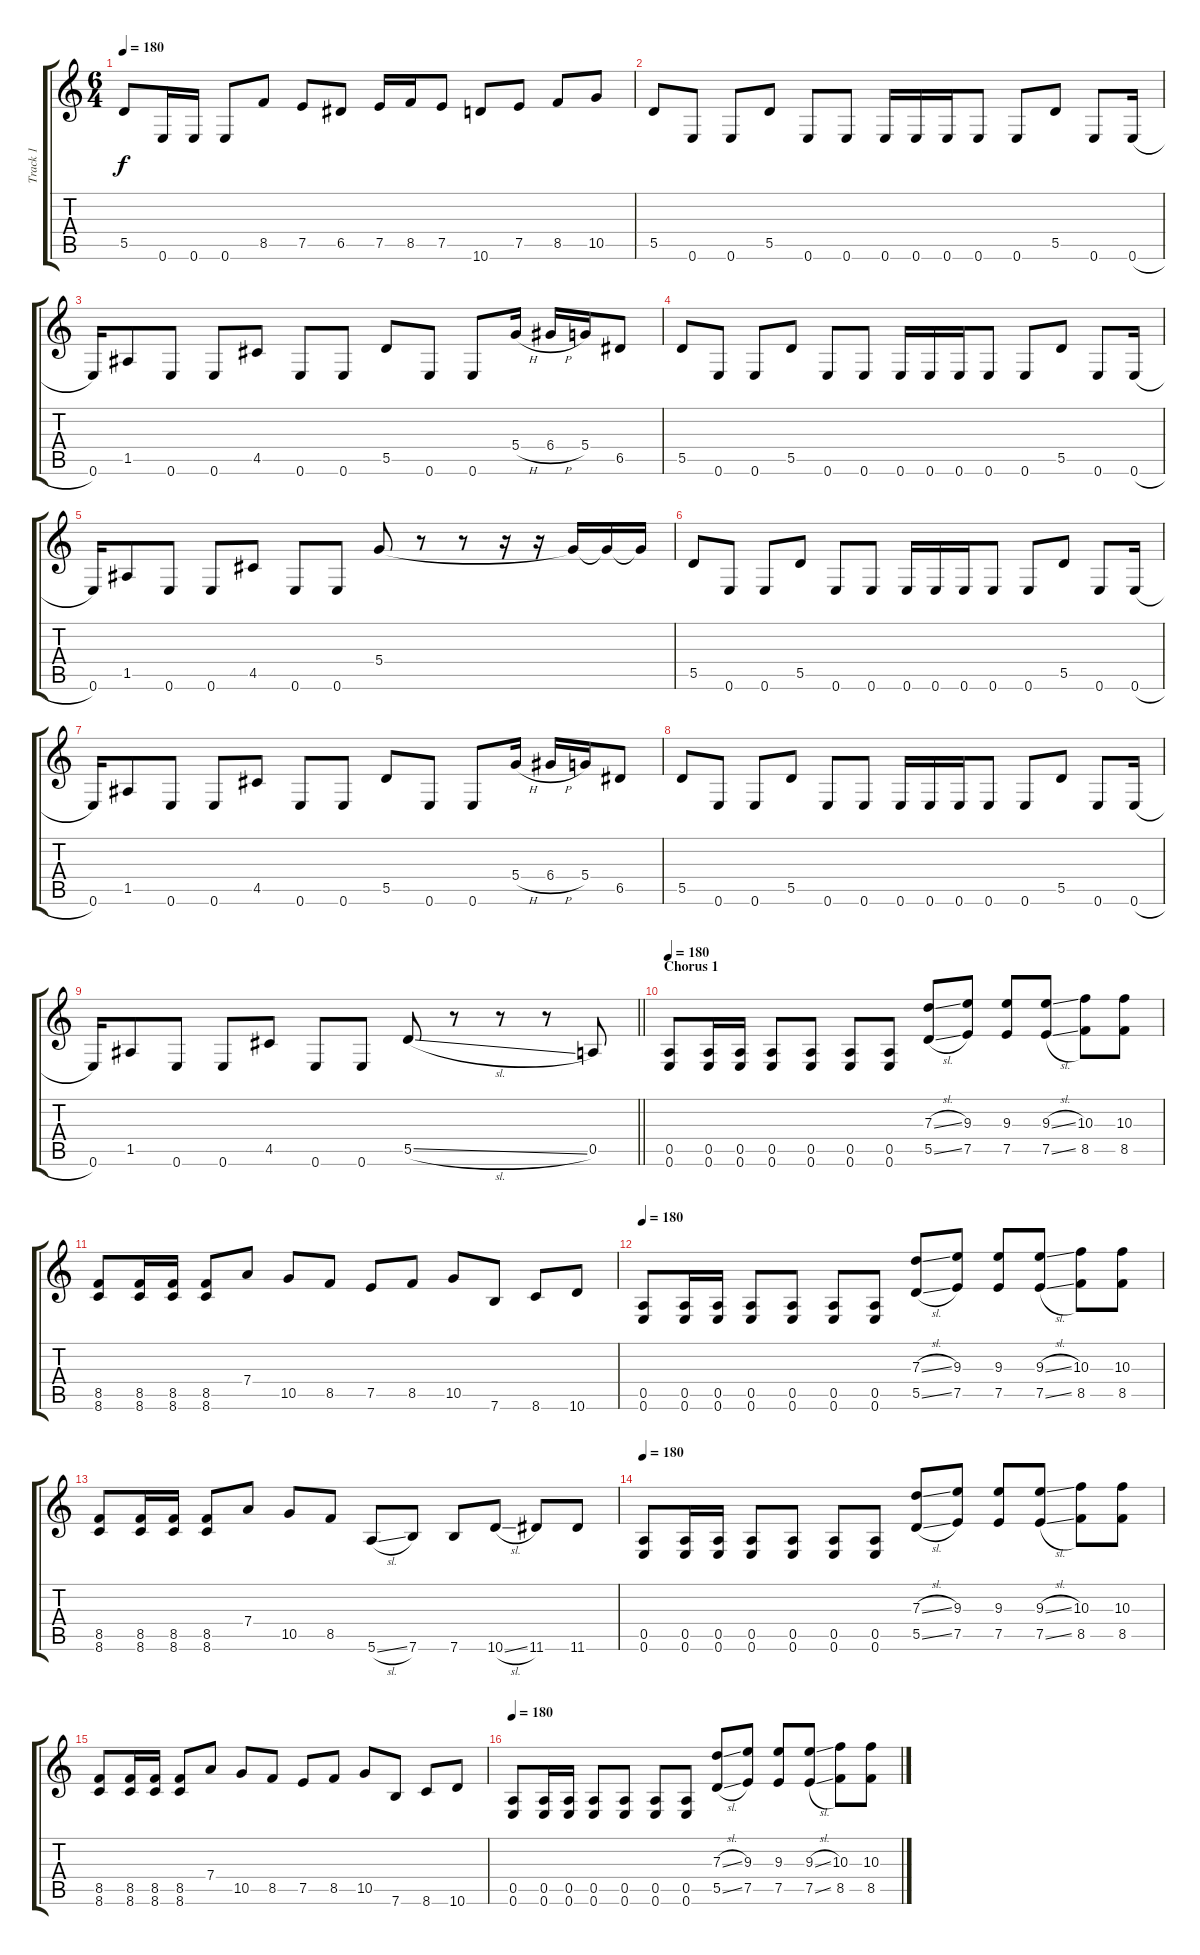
\track ("Track 1" "Track 1") {instrument distortionguitar}
\staff {score tabs}
\tuning (E4 B3 G3 D3 A2 E2) {hide}
\ts (6 4)
\tempo 180
\clef g2
\ks c
5.5.8{dy f} 0.6.16 0.6.16 0.6.8 8.5.8 7.5.8 6.5.8 7.5.16 8.5.16 7.5.8 10.6.8 7.5.8 8.5.8 10.5.8 |
5.5.8 0.6.8 0.6.8 5.5.8 0.6.8 0.6.8 0.6.16 0.6.16 0.6.16 0.6.8 0.6.8 5.5.8 0.6.8 0.6{h}.16 |
0.6.16 1.5.8 0.6.8 0.6.8 4.5.8 0.6.8 0.6.8 5.5.8 0.6.8 0.6.8 5.4{h}.16 6.4{h}.16 5.4.16 6.5.8 |
5.5.8 0.6.8 0.6.8 5.5.8 0.6.8 0.6.8 0.6.16 0.6.16 0.6.16 0.6.8 0.6.8 5.5.8 0.6.8 0.6{h}.16 |
0.6.16 1.5.8 0.6.8 0.6.8 4.5.8 0.6.8 0.6.8 5.4.8 r.8 r.8 r.16 r.16 5.4{t}.16 5.4{t}.16 5.4{t}.16 |
5.5.8 0.6.8 0.6.8 5.5.8 0.6.8 0.6.8 0.6.16 0.6.16 0.6.16 0.6.8 0.6.8 5.5.8 0.6.8 0.6{h}.16 |
0.6.16 1.5.8 0.6.8 0.6.8 4.5.8 0.6.8 0.6.8 5.5.8 0.6.8 0.6.8 5.4{h}.16 6.4{h}.16 5.4.16 6.5.8 |
5.5.8 0.6.8 0.6.8 5.5.8 0.6.8 0.6.8 0.6.16 0.6.16 0.6.16 0.6.8 0.6.8 5.5.8 0.6.8 0.6{h}.16 |
\barLineRight lightlight
0.6.16 1.5.8 0.6.8 0.6.8 4.5.8 0.6.8 0.6.8 5.5{sl}.8 r.8 r.8 r.8 0.5.8 |
\section ("" "Chorus 1")
\tempo 180
(0.5 0.6).8 (0.5 0.6).16 (0.5 0.6).16 (0.5 0.6).8 (0.5 0.6).8 (0.5 0.6).8 (0.5 0.6).8 (7.3{sl} 5.5{sl}).8 (9.3 7.5).8 (9.3 7.5).8 (9.3{sl} 7.5{sl}).8 (10.3 8.5).8 (10.3 8.5).8 |
(8.5 8.6).8 (8.5 8.6).16 (8.5 8.6).16 (8.5 8.6).8 7.4.8 10.5.8 8.5.8 7.5.8 8.5.8 10.5.8 7.6.8 8.6.8 10.6.8 |
\tempo 180
(0.5 0.6).8 (0.5 0.6).16 (0.5 0.6).16 (0.5 0.6).8 (0.5 0.6).8 (0.5 0.6).8 (0.5 0.6).8 (7.3{sl} 5.5{sl}).8 (9.3 7.5).8 (9.3 7.5).8 (9.3{sl} 7.5{sl}).8 (10.3 8.5).8 (10.3 8.5).8 |
(8.5 8.6).8 (8.5 8.6).16 (8.5 8.6).16 (8.5 8.6).8 7.4.8 10.5.8 8.5.8 5.6{sl}.8 7.6.8 7.6.8 10.6{sl}.8 11.6.8 11.6.8 |
\tempo 180
(0.5 0.6).8 (0.5 0.6).16 (0.5 0.6).16 (0.5 0.6).8 (0.5 0.6).8 (0.5 0.6).8 (0.5 0.6).8 (7.3{sl} 5.5{sl}).8 (9.3 7.5).8 (9.3 7.5).8 (9.3{sl} 7.5{sl}).8 (10.3 8.5).8 (10.3 8.5).8 |
(8.5 8.6).8 (8.5 8.6).16 (8.5 8.6).16 (8.5 8.6).8 7.4.8 10.5.8 8.5.8 7.5.8 8.5.8 10.5.8 7.6.8 8.6.8 10.6.8 |
\tempo 180
(0.5 0.6).8 (0.5 0.6).16 (0.5 0.6).16 (0.5 0.6).8 (0.5 0.6).8 (0.5 0.6).8 (0.5 0.6).8 (7.3{sl} 5.5{sl}).8 (9.3 7.5).8 (9.3 7.5).8 (9.3{sl} 7.5{sl}).8 (10.3 8.5).8 (10.3 8.5).8
